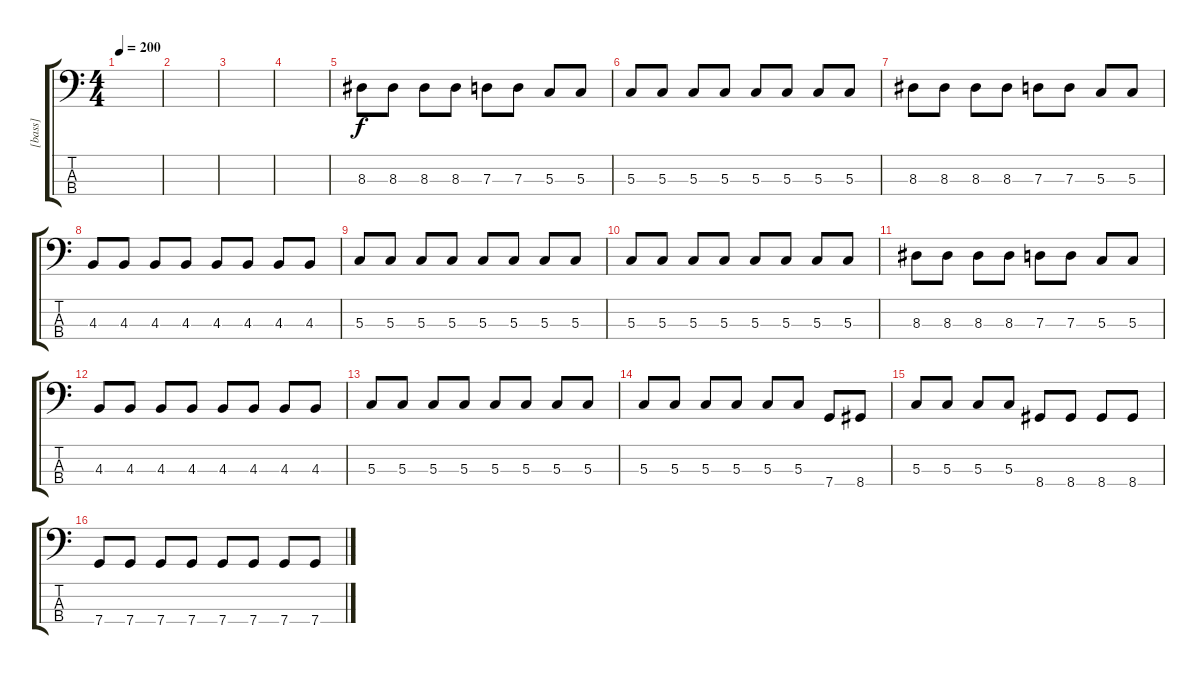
\track ("[bass]" "[bass]") {instrument slapbass1}
\staff {score tabs}
\tuning (F2 C2 G1 C1) {hide}
\ts (4 4)
\tempo 200
\clef f4
\ks c
|
|
|
|
8.3.8 8.3.8 8.3.8 8.3.8 7.3.8 7.3.8 5.3.8 5.3.8 |
5.3.8 5.3.8 5.3.8 5.3.8 5.3.8 5.3.8 5.3.8 5.3.8 |
8.3.8 8.3.8 8.3.8 8.3.8 7.3.8 7.3.8 5.3.8 5.3.8 |
4.3.8 4.3.8 4.3.8 4.3.8 4.3.8 4.3.8 4.3.8 4.3.8 |
5.3.8 5.3.8 5.3.8 5.3.8 5.3.8 5.3.8 5.3.8 5.3.8 |
5.3.8 5.3.8 5.3.8 5.3.8 5.3.8 5.3.8 5.3.8 5.3.8 |
8.3.8 8.3.8 8.3.8 8.3.8 7.3.8 7.3.8 5.3.8 5.3.8 |
4.3.8 4.3.8 4.3.8 4.3.8 4.3.8 4.3.8 4.3.8 4.3.8 |
5.3.8 5.3.8 5.3.8 5.3.8 5.3.8 5.3.8 5.3.8 5.3.8 |
5.3.8 5.3.8 5.3.8 5.3.8 5.3.8 5.3.8 7.4.8 8.4.8 |
5.3.8 5.3.8 5.3.8 5.3.8 8.4.8 8.4.8 8.4.8 8.4.8 |
7.4.8 7.4.8 7.4.8 7.4.8 7.4.8 7.4.8 7.4.8 7.4.8
